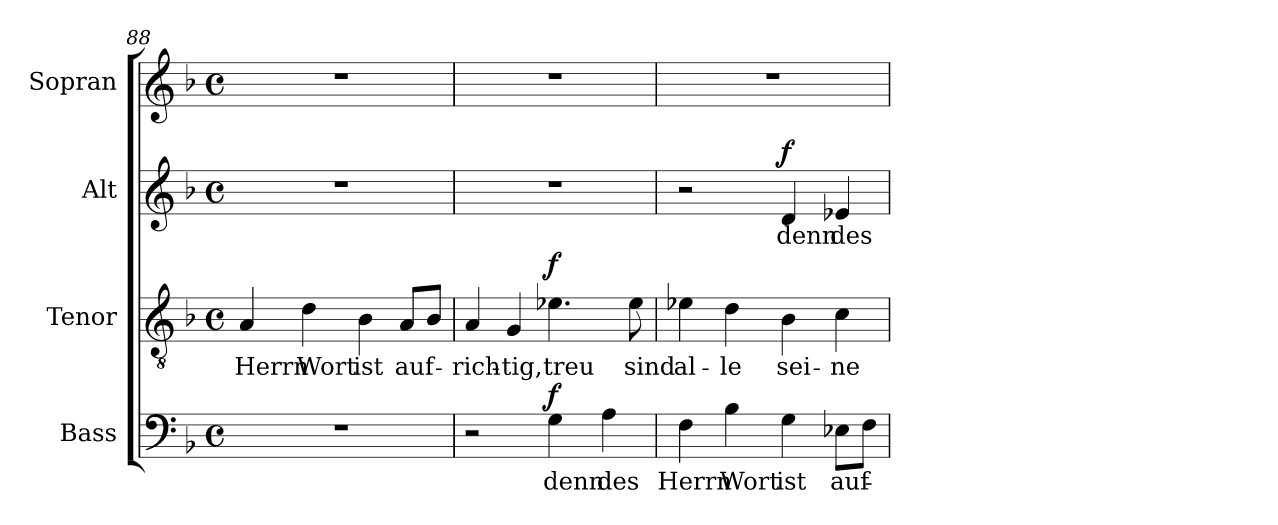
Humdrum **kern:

**kern	**text	**dynam	**kern	**text	**dynam	**kern	**text	**dynam	**kern
*part4	*part4	*part4	*part3	*part3	*part3	*part2	*part2	*part2	*part1
*staff4	*staff4	*staff4	*staff3	*staff3	*staff3	*staff2	*staff2	*staff2	*staff1
*I"Bass	*	*	*I"Tenor	*	*	*I"Alt	*	*	*I"Sopran
*I'B.	*	*	*I'T.	*	*	*I'A.	*	*	*I'S.
*clefF4	*	*	*clefGv2	*	*	*clefG2	*	*	*clefG2
*k[b-]	*	*	*k[b-]	*	*	*k[b-]	*	*	*k[b-]
*F:	*	*	*F:	*	*	*F:	*	*	*F:
*M4/4	*	*	*M4/4	*	*	*M4/4	*	*	*M4/4
*met(c)	*	*	*met(c)	*	*	*met(c)	*	*	*met(c)
=88	=88	=88	=88	=88	=88	=88	=88	=88	=88
!	!	!	!	!LO:LY:b	!	!	!	!	!
1r	.	.	4A/	Herrn	.	1r	.	.	1r
!	!	!	!	!LO:LY:b	!	!	!	!	!
.	.	.	4d\	Wort	.	.	.	.	.
!	!	!	!	!LO:LY:b	!	!	!	!	!
.	.	.	4B-\	ist	.	.	.	.	.
!	!	!	!	!LO:LY:b	!	!	!	!	!
.	.	.	8A/L	auf-	.	.	.	.	.
.	.	.	8B-/J	.	.	.	.	.	.
!!LO:PB:g=z
=89	=89	=89	=89	=89	=89	=89	=89	=89	=89
!	!	!	!	!LO:LY:b	!	!	!	!	!
2r	.	.	4A/	-rich-	.	1r	.	.	1r
!	!	!	!	!LO:LY:b	!	!	!	!	!
.	.	.	4G/	-tig,	.	.	.	.	.
!	!LO:LY:b	!LO:DY:a	!	!LO:LY:b	!LO:DY:a	!	!	!	!
4G\	denn	f	4.e-X\	treu	f	.	.	.	.
!	!LO:LY:b	!	!	!	!	!	!	!	!
4A\	des	.	.	.	.	.	.	.	.
!	!	!	!	!LO:LY:b	!	!	!	!	!
.	.	.	8e-\	sind	.	.	.	.	.
=90	=90	=90	=90	=90	=90	=90	=90	=90	=90
!	!LO:LY:b	!	!	!LO:LY:b	!	!	!	!	!
4F\	Herrn	.	4e-X\	al-	.	2r	.	.	1r
!	!LO:LY:b	!	!	!LO:LY:b	!	!	!	!	!
4B-\	Wort	.	4d\	-le	.	.	.	.	.
!	!LO:LY:b	!	!	!LO:LY:b	!	!	!LO:LY:b	!LO:DY:a	!
4G\	ist	.	4B-\	sei-	.	4d/	denn	f	.
!	!LO:LY:b	!	!	!LO:LY:b	!	!	!LO:LY:b	!	!
8E-X\L	auf-	.	4c\	-ne	.	4e-X/	des	.	.
8F\J	.	.	.	.	.	.	.	.	.
=	=	=	=	=	=	=	=	=	=
*-	*-	*-	*-	*-	*-	*-	*-	*-	*-
